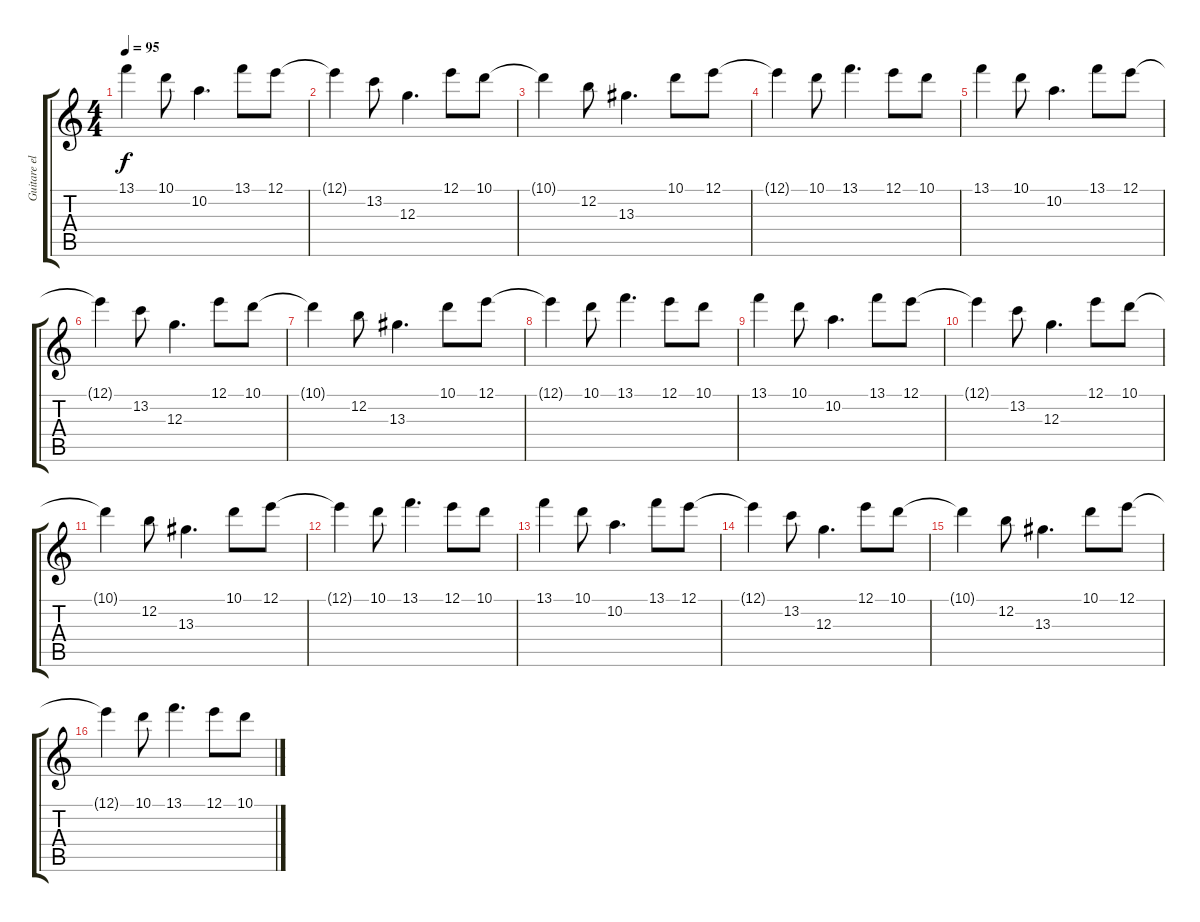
\track ("Guitare electrique" "Guitare el") {instrument overdrivenguitar}
\staff {score tabs}
\tuning (E4 B3 G3 D3 A2 E2) {hide}
\ts (4 4)
\tempo 95
\clef g2
\ks c
13.1.4{dy f} 10.1.8 10.2.4{d} 13.1.8 12.1.8 |
12.1{t}.4 13.2.8 12.3.4{d} 12.1.8 10.1.8 |
10.1{t}.4 12.2.8 13.3.4{d} 10.1.8 12.1.8 |
12.1{t}.4 10.1.8 13.1.4{d} 12.1.8 10.1.8 |
13.1.4 10.1.8 10.2.4{d} 13.1.8 12.1.8 |
12.1{t}.4 13.2.8 12.3.4{d} 12.1.8 10.1.8 |
10.1{t}.4 12.2.8 13.3.4{d} 10.1.8 12.1.8 |
12.1{t}.4 10.1.8 13.1.4{d} 12.1.8 10.1.8 |
13.1.4 10.1.8 10.2.4{d} 13.1.8 12.1.8 |
12.1{t}.4 13.2.8 12.3.4{d} 12.1.8 10.1.8 |
10.1{t}.4 12.2.8 13.3.4{d} 10.1.8 12.1.8 |
12.1{t}.4 10.1.8 13.1.4{d} 12.1.8 10.1.8 |
13.1.4 10.1.8 10.2.4{d} 13.1.8 12.1.8 |
12.1{t}.4 13.2.8 12.3.4{d} 12.1.8 10.1.8 |
10.1{t}.4 12.2.8 13.3.4{d} 10.1.8 12.1.8 |
12.1{t}.4 10.1.8 13.1.4{d} 12.1.8 10.1.8
